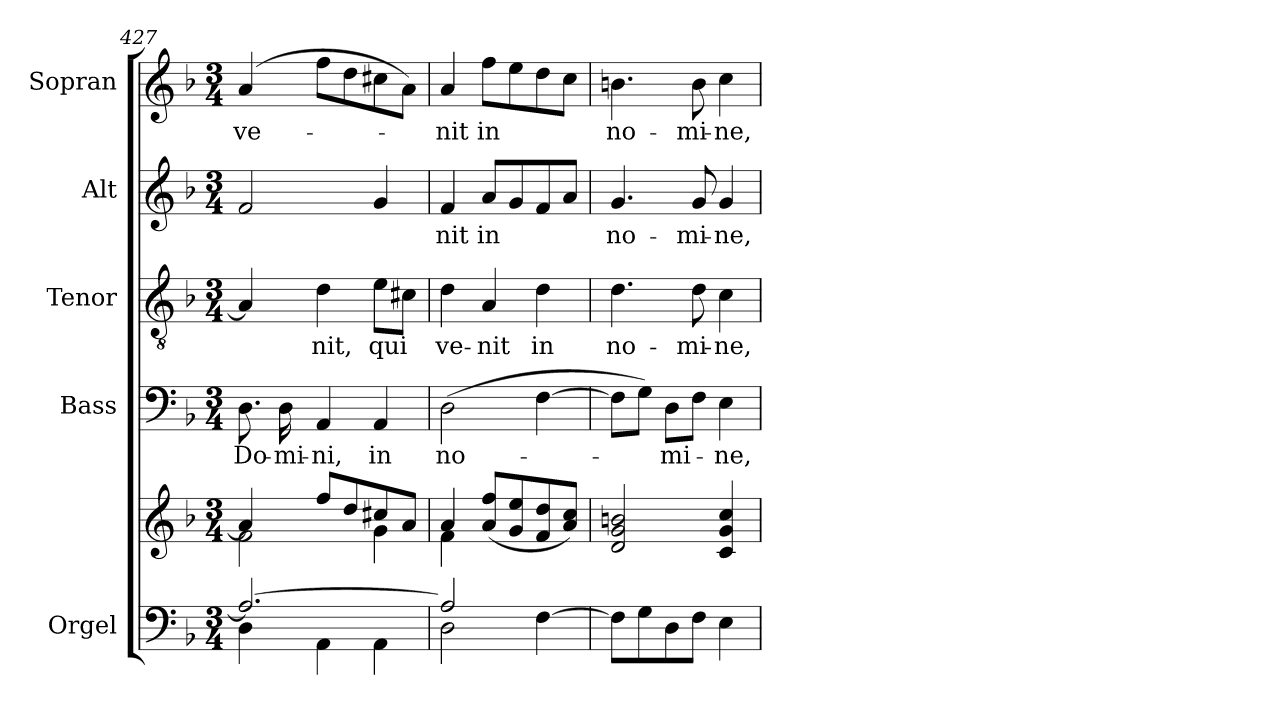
**kern	**kern	**kern	**text	**kern	**text	**kern	**text	**kern	**text
*part5	*part5	*part4	*part4	*part3	*part3	*part2	*part2	*part1	*part1
*staff6	*staff5	*staff4	*staff4	*staff3	*staff3	*staff2	*staff2	*staff1	*staff1
*I"Orgel	*	*I"Bass	*	*I"Tenor	*	*I"Alt	*	*I"Sopran	*
*I'Org.	*	*I'B.	*	*I'T.	*	*I'A.	*	*I'S.	*
!!LO:PB:g=z
*clefF4	*clefG2	*clefF4	*	*clefGv2	*	*clefG2	*	*clefG2	*
*k[b-]	*k[b-]	*k[b-]	*	*k[b-]	*	*k[b-]	*	*k[b-]	*
*F:	*F:	*F:	*	*F:	*	*F:	*	*F:	*
*M3/4	*M3/4	*M3/4	*	*M3/4	*	*M3/4	*	*M3/4	*
=427	=427	=427	=427	=427	=427	=427	=427	=427	=427
*^	*^	*	*	*	*	*	*	*	*
!	!	!	!	!	!LO:LY:b	!	!	!	!	!	!LO:LY:b
2.A/_	4D\	4a/]	2f\	8.D\	Do-	4A/]	.	2f/	.	(4a/	ve-
!	!	!	!	!	!LO:LY:b	!	!	!	!	!	!
.	.	.	.	16D\	-mi-	.	.	.	.	.	.
!	!	!	!	!	!LO:LY:b	!	!LO:LY:b	!	!	!	!
.	4AA\	8ff/L	.	4AA/	-ni,	4d\	-nit,	.	.	8ff\L	.
.	.	8dd/	.	.	.	.	.	.	.	8dd\	.
!	!	!	!	!	!LO:LY:b	!	!LO:LY:b	!	!	!	!
.	4AA\	8cc#X/	4g\	4AA/	in	8e\L	qui	4g/	.	8cc#X\	.
.	.	8a/J	.	.	.	8c#X\J	.	.	.	8a\J)	.
=428	=428	=428	=428	=428	=428	=428	=428	=428	=428	=428	=428
!	!	!	!	!	!LO:LY:b	!	!LO:LY:b	!	!LO:LY:b	!	!LO:LY:b
2A/]	2D\	4a/	4f\	(>2D\	no-	4d\	ve-	4f/	-nit	4a/	-nit
!	!	!	!	!	!	!	!LO:LY:b	!	!LO:LY:b	!	!LO:LY:b
.	.	(<8a/ 8ff/L	2ryy	.	.	4A/	-nit	8a/L	in	8ff\L	in
.	.	8g/ 8ee/	.	.	.	.	.	8g/	.	8ee\	.
!	!	!	!	!	!	!	!LO:LY:b	!	!	!	!
4ryy	[<4F\	8f/ 8dd/	.	[4F\	.	4d\	in	8f/	.	8dd\	.
.	.	8a/ 8cc/J)	.	.	.	.	.	8a/J	.	8cc\J	.
*v	*v	*	*	*	*	*	*	*	*	*	*
*	*v	*v	*	*	*	*	*	*	*	*
=429	=429	=429	=429	=429	=429	=429	=429	=429	=429
!	!	!	!	!	!LO:LY:b	!	!LO:LY:b	!	!LO:LY:b
8F\L]	2d/ 2g/ 2bn/	8F\L]	.	4.d\	no-	4.g/	no-	4.bn\	no-
8G\	.	8G\J)	.	.	.	.	.	.	.
!	!	!	!LO:LY:b	!	!	!	!	!	!
8D\	.	8D\L	-mi-	.	.	.	.	.	.
!	!	!	!	!	!LO:LY:b	!	!LO:LY:b	!	!LO:LY:b
8F\J	.	8F\J	.	8d\	-mi-	8g/	-mi-	8b\	-mi-
!	!	!	!LO:LY:b	!	!LO:LY:b	!	!LO:LY:b	!	!LO:LY:b
4E\	4c/ 4g/ 4cc/	4E\	-ne,	4c\	-ne,	4g/	-ne,	4cc\	-ne,
=	=	=	=	=	=	=	=	=	=
*-	*-	*-	*-	*-	*-	*-	*-	*-	*-
